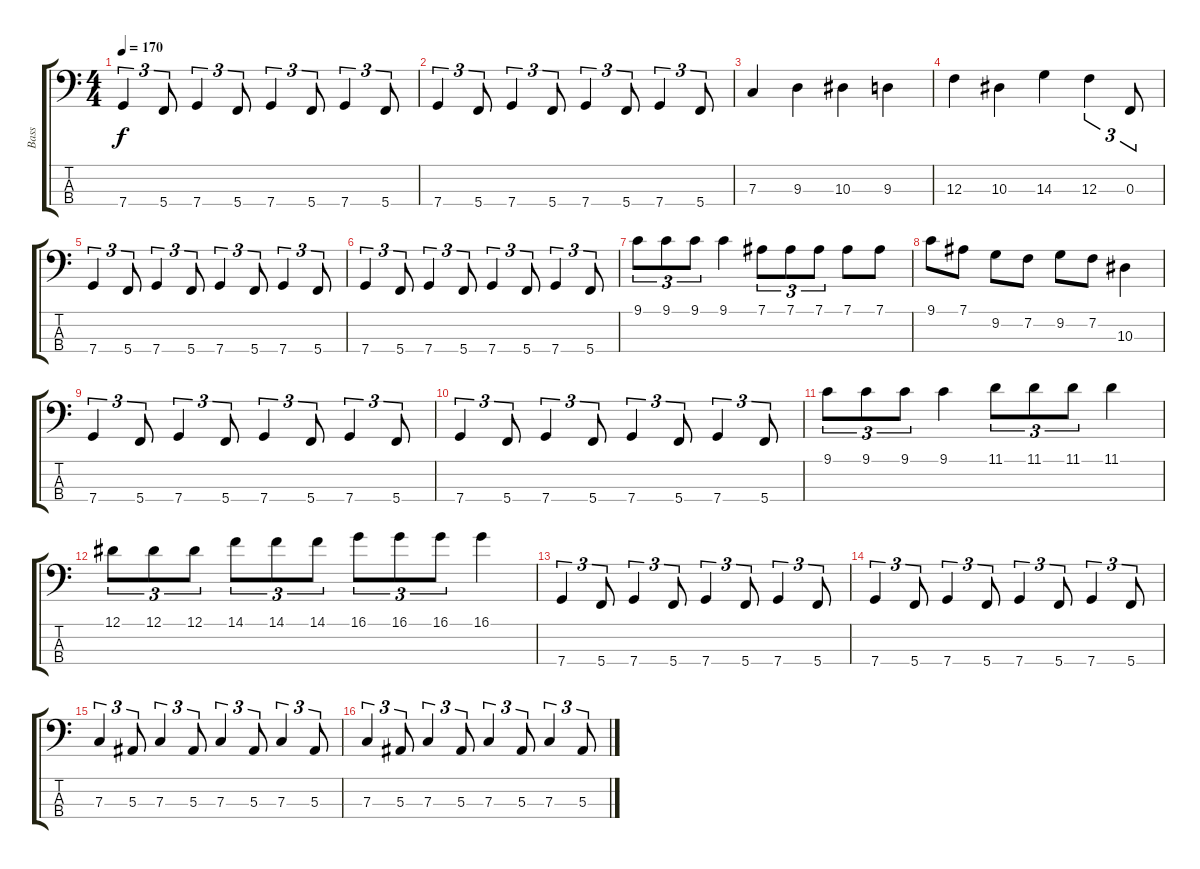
\track ("Bass" "Bass") {instrument electricbassfinger}
\staff {score tabs}
\tuning (Eb2 Bb1 F1 C1) {hide}
\ts (4 4)
\tempo 170
\clef f4
\ks c
7.4.4{tu (3 2) dy f} 5.4.8{tu (3 2)} 7.4.4{tu (3 2)} 5.4.8{tu (3 2)} 7.4.4{tu (3 2)} 5.4.8{tu (3 2)} 7.4.4{tu (3 2)} 5.4.8{tu (3 2)} |
7.4.4{tu (3 2)} 5.4.8{tu (3 2)} 7.4.4{tu (3 2)} 5.4.8{tu (3 2)} 7.4.4{tu (3 2)} 5.4.8{tu (3 2)} 7.4.4{tu (3 2)} 5.4.8{tu (3 2)} |
7.3.4 9.3.4 10.3.4 9.3.4 |
12.3.4 10.3.4 14.3.4 12.3.4{tu (3 2)} 0.3.8{tu (3 2)} |
7.4.4{tu (3 2)} 5.4.8{tu (3 2)} 7.4.4{tu (3 2)} 5.4.8{tu (3 2)} 7.4.4{tu (3 2)} 5.4.8{tu (3 2)} 7.4.4{tu (3 2)} 5.4.8{tu (3 2)} |
7.4.4{tu (3 2)} 5.4.8{tu (3 2)} 7.4.4{tu (3 2)} 5.4.8{tu (3 2)} 7.4.4{tu (3 2)} 5.4.8{tu (3 2)} 7.4.4{tu (3 2)} 5.4.8{tu (3 2)} |
9.1.8{tu (3 2)} 9.1.8{tu (3 2)} 9.1.8{tu (3 2)} 9.1.4 7.1.8{tu (3 2)} 7.1.8{tu (3 2)} 7.1.8{tu (3 2)} 7.1.8 7.1.8 |
9.1.8 7.1.8 9.2.8 7.2.8 9.2.8 7.2.8 10.3.4 |
7.4.4{tu (3 2)} 5.4.8{tu (3 2)} 7.4.4{tu (3 2)} 5.4.8{tu (3 2)} 7.4.4{tu (3 2)} 5.4.8{tu (3 2)} 7.4.4{tu (3 2)} 5.4.8{tu (3 2)} |
7.4.4{tu (3 2)} 5.4.8{tu (3 2)} 7.4.4{tu (3 2)} 5.4.8{tu (3 2)} 7.4.4{tu (3 2)} 5.4.8{tu (3 2)} 7.4.4{tu (3 2)} 5.4.8{tu (3 2)} |
9.1.8{tu (3 2)} 9.1.8{tu (3 2)} 9.1.8{tu (3 2)} 9.1.4 11.1.8{tu (3 2)} 11.1.8{tu (3 2)} 11.1.8{tu (3 2)} 11.1.4 |
12.1.8{tu (3 2)} 12.1.8{tu (3 2)} 12.1.8{tu (3 2)} 14.1.8{tu (3 2)} 14.1.8{tu (3 2)} 14.1.8{tu (3 2)} 16.1.8{tu (3 2)} 16.1.8{tu (3 2)} 16.1.8{tu (3 2)} 16.1.4 |
7.4.4{tu (3 2)} 5.4.8{tu (3 2)} 7.4.4{tu (3 2)} 5.4.8{tu (3 2)} 7.4.4{tu (3 2)} 5.4.8{tu (3 2)} 7.4.4{tu (3 2)} 5.4.8{tu (3 2)} |
7.4.4{tu (3 2)} 5.4.8{tu (3 2)} 7.4.4{tu (3 2)} 5.4.8{tu (3 2)} 7.4.4{tu (3 2)} 5.4.8{tu (3 2)} 7.4.4{tu (3 2)} 5.4.8{tu (3 2)} |
7.3.4{tu (3 2)} 5.3.8{tu (3 2)} 7.3.4{tu (3 2)} 5.3.8{tu (3 2)} 7.3.4{tu (3 2)} 5.3.8{tu (3 2)} 7.3.4{tu (3 2)} 5.3.8{tu (3 2)} |
7.3.4{tu (3 2)} 5.3.8{tu (3 2)} 7.3.4{tu (3 2)} 5.3.8{tu (3 2)} 7.3.4{tu (3 2)} 5.3.8{tu (3 2)} 7.3.4{tu (3 2)} 5.3.8{tu (3 2)}
